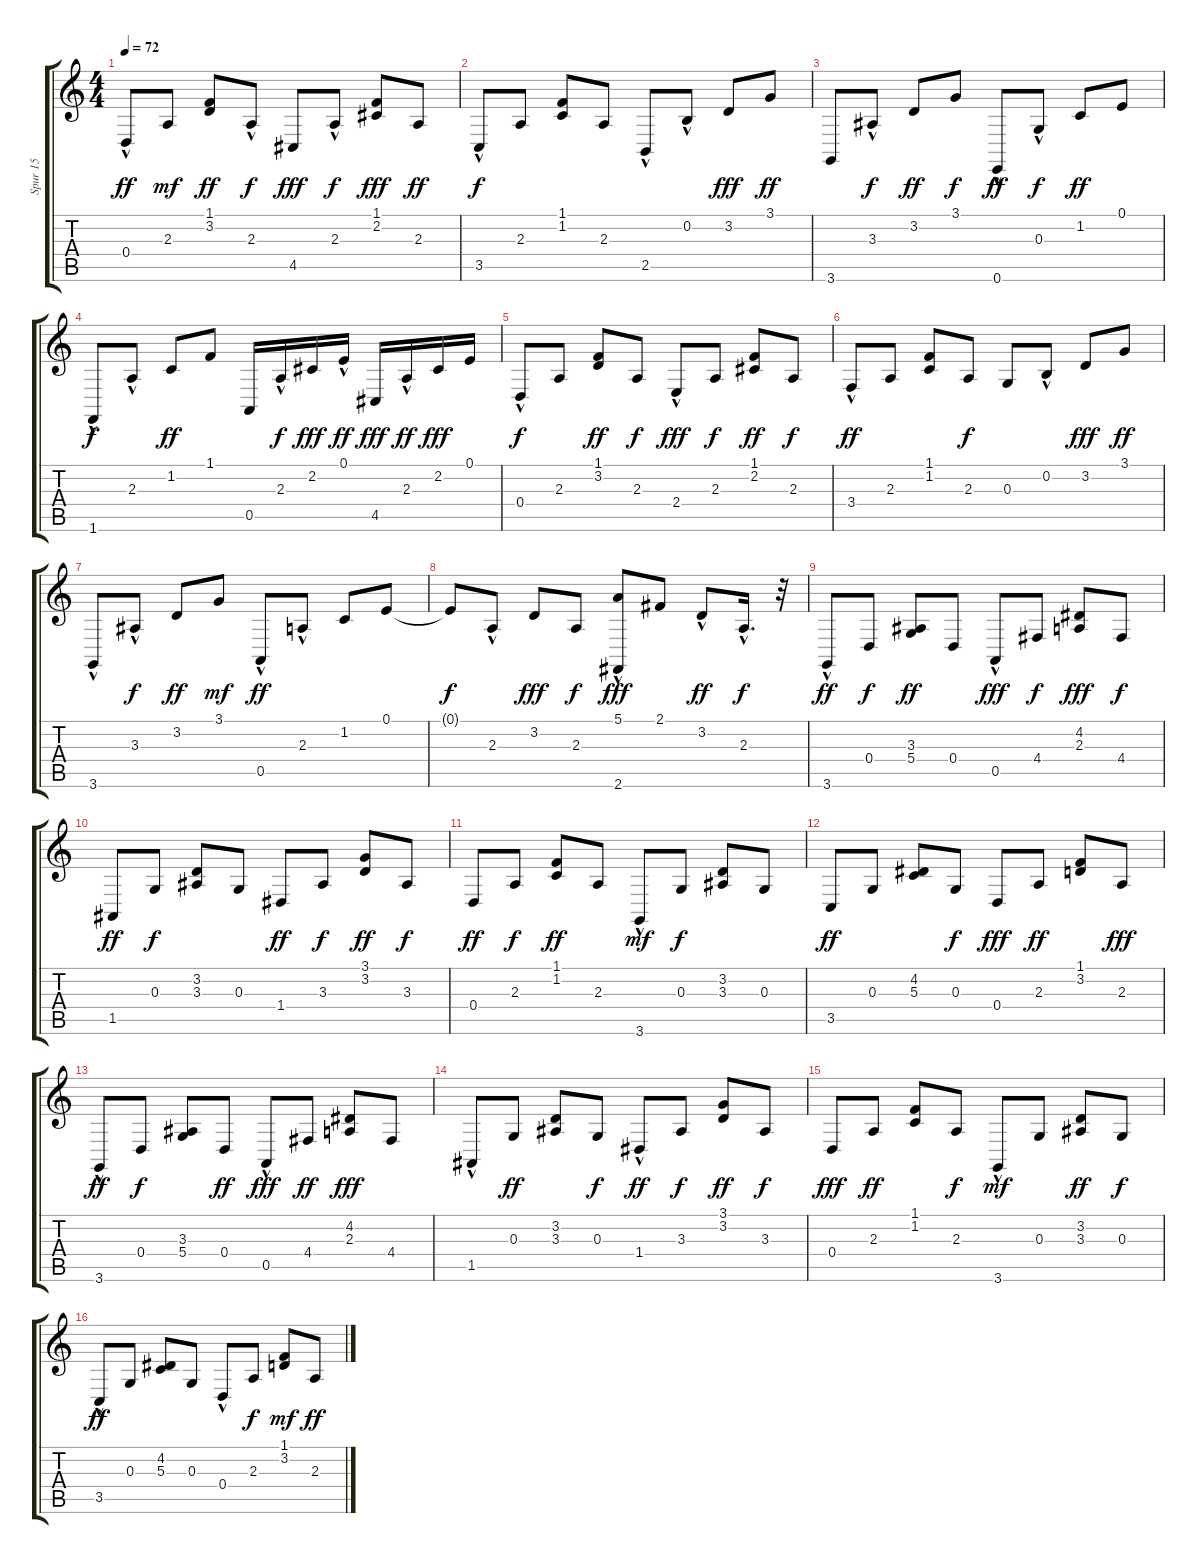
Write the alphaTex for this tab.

\track ("Spur 15" "Spur 15") {instrument fx4atmosphere}
\staff {score tabs}
\tuning (E4 B3 G3 D3 A2 E2) {hide}
\ts (4 4)
\tempo 72
\clef g2
\ks c
0.4{hac}.8{dy ff balance 7} 2.3.8{dy mf} (1.1 3.2).8{dy ff} 2.3{hac}.8{dy f} 4.5.8{dy fff} 2.3{hac}.8{dy f} (1.1 2.2).8{dy fff} 2.3.8{dy ff} |
3.5{hac}.8{dy f} 2.3.8 (1.1 1.2).8 2.3.8 2.5{hac}.8 0.2{hac}.8 3.2.8{dy fff} 3.1.8{dy ff} |
3.6.8 3.3{hac}.8{dy f} 3.2.8{dy ff} 3.1.8{dy f} 0.6{hac}.8{dy ff} 0.3{hac}.8{dy f} 1.2.8{dy ff} 0.1.8 |
1.6{hac}.8{dy f} 2.3{hac}.8 1.2.8{dy ff} 1.1.8 0.5.16 2.3{hac}.16{dy f} 2.2.16{dy fff} 0.1{hac}.16{dy ff} 4.5.16{dy fff} 2.3{hac}.16{dy ff} 2.2.16{dy fff} 0.1.16 |
0.4{hac}.8{dy f balance 7} 2.3.8 (1.1 3.2).8{dy ff} 2.3.8{dy f} 2.4{hac}.8{dy fff} 2.3.8{dy f} (1.1 2.2).8{dy ff} 2.3.8{dy f} |
3.4{hac}.8{dy ff} 2.3.8 (1.1 1.2).8 2.3.8{dy f} 0.3.8 0.2{hac}.8 3.2.8{dy fff} 3.1.8{dy ff} |
3.6{hac}.8 3.3{hac}.8{dy f} 3.2.8{dy ff} 3.1.8{dy mf} 0.5{hac}.8{dy ff} 2.3{hac}.8 1.2.8 0.1.8 |
0.1{t}.8{dy f} 2.3{hac}.8 3.2.8{dy fff} 2.3.8{dy f} (5.1{hac} 2.6{hac}).8{dy fff} 2.1.8 3.2{hac}.8{dy ff} 2.3{hac}.16{d dy f} r.32 |
3.6{hac}.8{dy ff balance 7} 0.4.8{dy f} (3.3 5.4).8{dy ff} 0.4.8 0.5{hac}.8{dy fff} 4.4.8{dy f} (4.2 2.3).8{dy fff} 4.4.8{dy f} |
1.5.8{dy ff} 0.3.8{dy f} (3.2 3.3).8 0.3.8 1.4.8{dy ff} 3.3.8{dy f} (3.1 3.2).8{dy ff} 3.3.8{dy f} |
0.4.8{dy ff} 2.3.8{dy f} (1.1 1.2).8{dy ff} 2.3.8 3.6{hac}.8{dy mf} 0.3.8{dy f} (3.2 3.3).8 0.3.8 |
3.5.8{dy ff} 0.3.8 (4.2 5.3).8 0.3.8{dy f} 0.4.8{dy fff} 2.3.8{dy ff} (1.1 3.2).8 2.3.8{dy fff} |
3.6{hac}.8{dy ff} 0.4.8{dy f} (3.3 5.4).8 0.4.8{dy ff} 0.5{hac}.8{dy fff} 4.4.8{dy ff} (4.2 2.3).8{dy fff} 4.4.8 |
1.5{hac}.8 0.3.8{dy ff} (3.2 3.3).8 0.3.8{dy f} 1.4{hac}.8{dy ff} 3.3.8{dy f} (3.1 3.2).8{dy ff} 3.3.8{dy f} |
0.4.8{dy fff} 2.3.8{dy ff} (1.1 1.2).8 2.3.8{dy f} 3.6{hac}.8{dy mf} 0.3.8 (3.2 3.3).8{dy ff} 0.3.8{dy f} |
3.5{hac}.8{dy ff} 0.3.8 (4.2 5.3).8 0.3.8 0.4{hac}.8 2.3.8{dy f} (1.1 3.2).8{dy mf} 2.3.8{dy ff}
